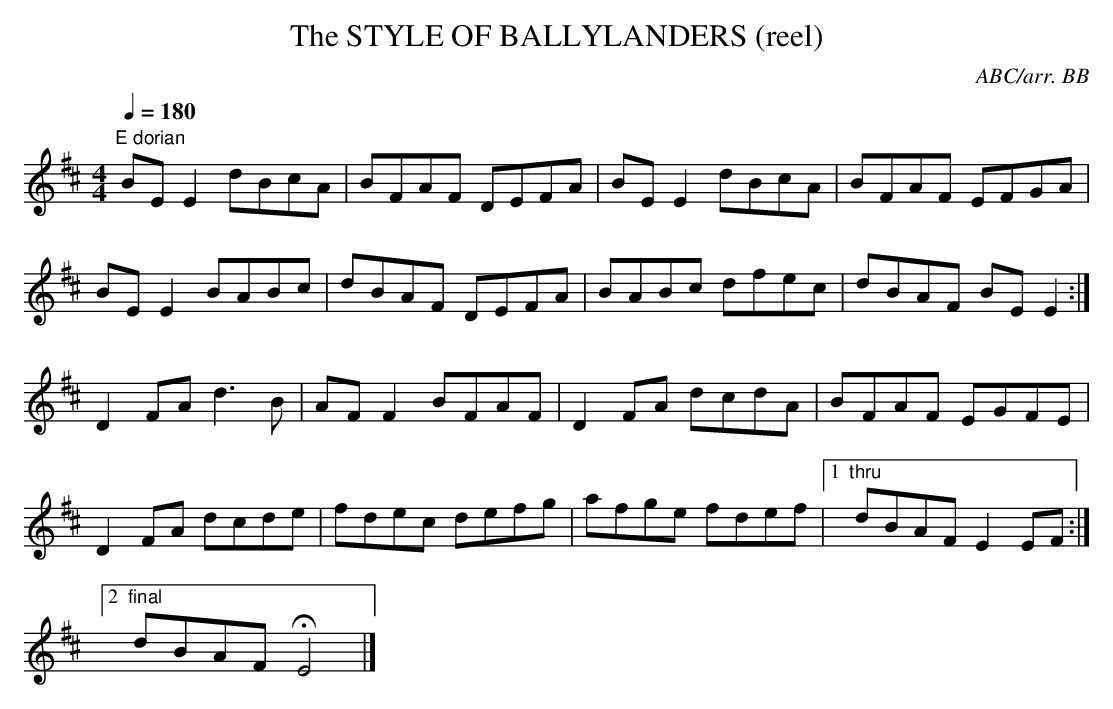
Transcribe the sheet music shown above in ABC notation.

X:1
T:The STYLE OF BALLYLANDERS (reel)
C:ABC/arr. BB
M:4/4
Q:1/4=180
L:1/8
K:D
"E dorian"
BE E2 dBcA|BFAF DEFA|BE E2 dBcA|BFAF EFGA |
BE E2 BABc|dBAF DEFA|BABc dfec|dBAF BE E2 :|
D2 FA d3B|AF F2 BFAF|D2 FA dcdA|BFAF EGFE |
D2 FA dcde|fdec defg|afge fdef|1 "thru"dBAF E2 EF :|
[2 "final" dBAF HE4|]
